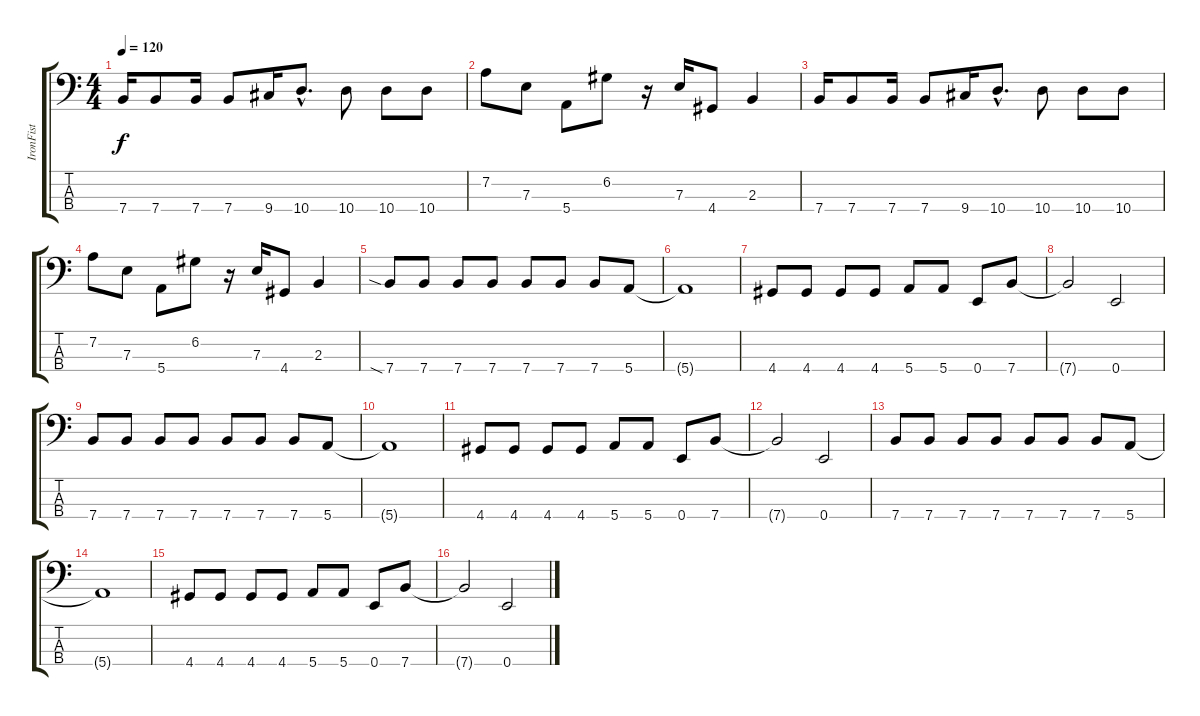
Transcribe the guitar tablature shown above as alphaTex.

\track ("IronFist" "IronFist") {instrument electricbassfinger}
\staff {score tabs}
\tuning (G2 D2 A1 E1) {hide}
\ts (4 4)
\tempo 120
\clef f4
\ks c
7.4.16{dy f volume 15 instrument electricbassfinger} 7.4.8 7.4.16 7.4.8 9.4.16 10.4{hac}.8{d} 10.4.8 10.4.8 10.4.8 |
7.2.8 7.3.8 5.4.8 6.2.8 r.16 7.3.16 4.4.8 2.3.4 |
7.4.16 7.4.8 7.4.16 7.4.8 9.4.16 10.4{hac}.8{d} 10.4.8 10.4.8 10.4.8 |
7.2.8 7.3.8 5.4.8 6.2.8 r.16 7.3.16 4.4.8 2.3.4 |
7.4{sia}.8 7.4.8 7.4.8 7.4.8 7.4.8 7.4.8 7.4.8 5.4.8 |
5.4{t}.1 |
4.4.8 4.4.8 4.4.8 4.4.8 5.4.8 5.4.8 0.4.8 7.4.8 |
7.4{t}.2 0.4.2 |
7.4.8 7.4.8 7.4.8 7.4.8 7.4.8 7.4.8 7.4.8 5.4.8 |
5.4{t}.1 |
4.4.8 4.4.8 4.4.8 4.4.8 5.4.8 5.4.8 0.4.8 7.4.8 |
7.4{t}.2 0.4.2 |
7.4.8 7.4.8 7.4.8 7.4.8 7.4.8 7.4.8 7.4.8 5.4.8 |
5.4{t}.1 |
4.4.8 4.4.8 4.4.8 4.4.8 5.4.8 5.4.8 0.4.8 7.4.8 |
7.4{t}.2 0.4.2
